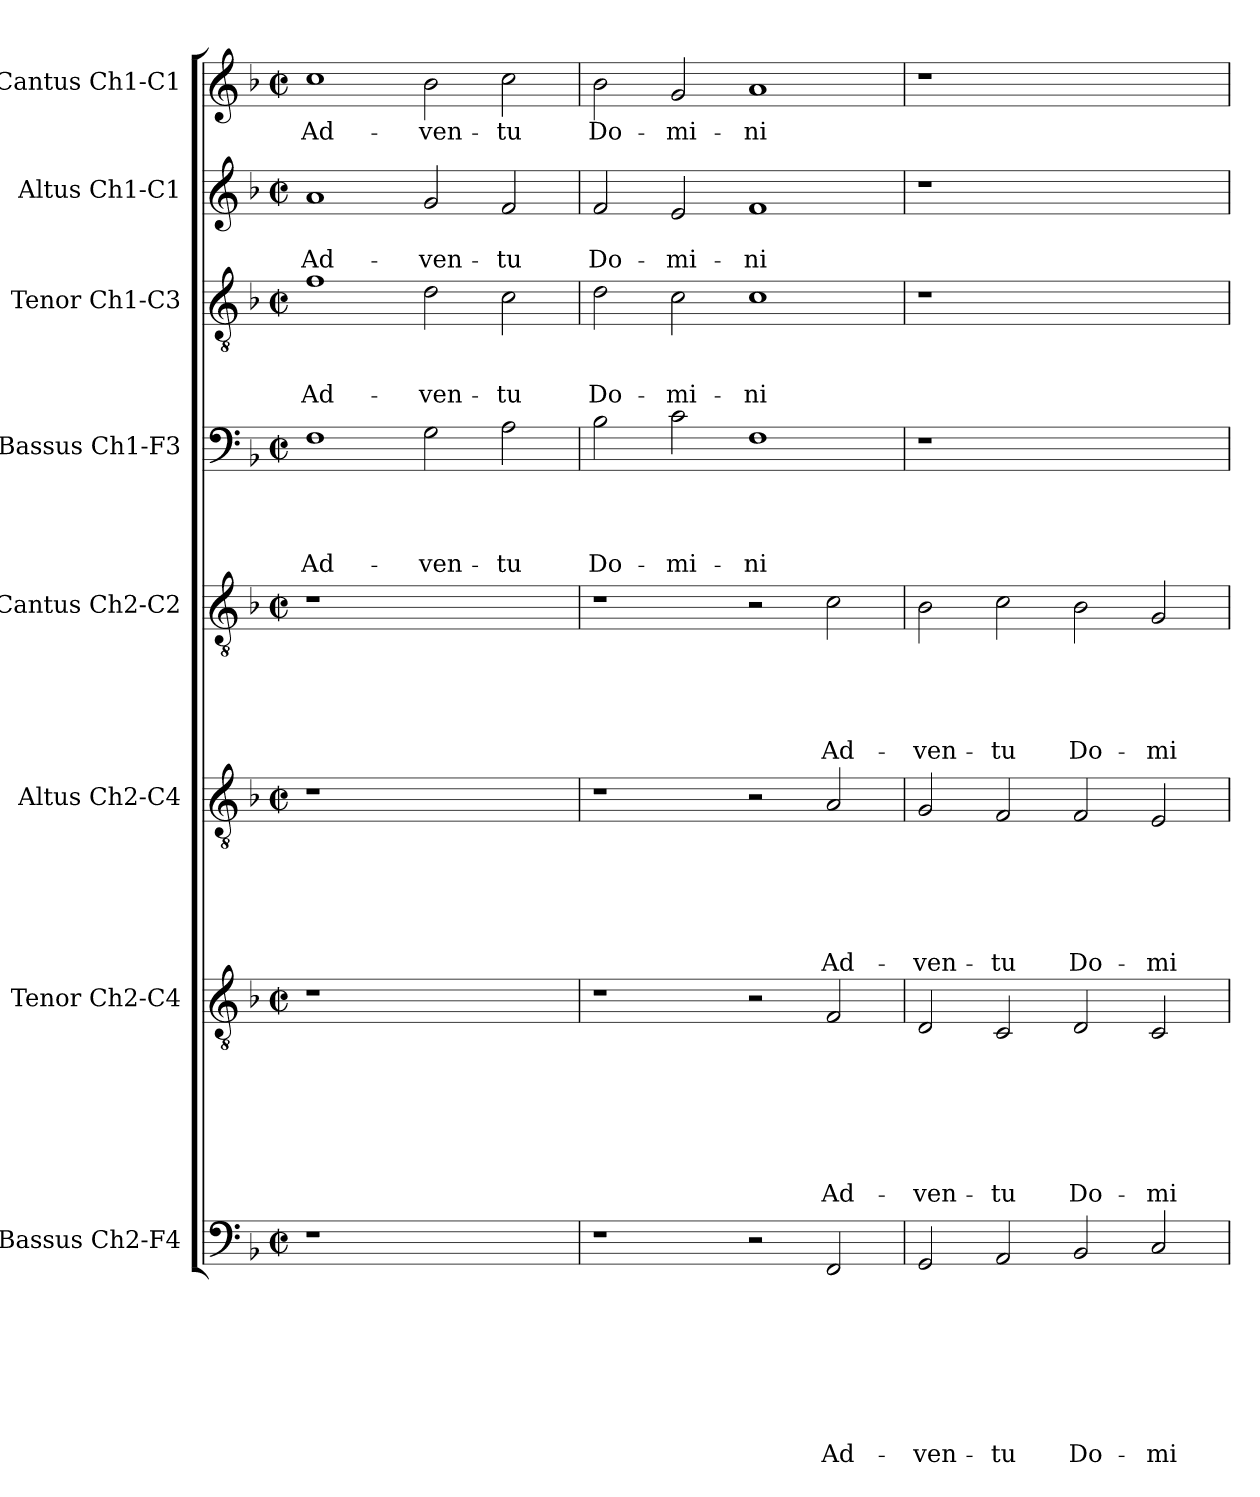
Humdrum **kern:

**kern	**text	**text	**text	**text	**text	**text	**text	**text	**kern	**text	**text	**text	**text	**text	**text	**text	**kern	**text	**text	**text	**text	**text	**text	**kern	**text	**text	**text	**text	**text	**kern	**text	**text	**text	**text	**kern	**text	**text	**text	**kern	**text	**text	**kern	**text
*part8	*part8	*part8	*part8	*part8	*part8	*part8	*part8	*part8	*part7	*part7	*part7	*part7	*part7	*part7	*part7	*part7	*part6	*part6	*part6	*part6	*part6	*part6	*part6	*part5	*part5	*part5	*part5	*part5	*part5	*part4	*part4	*part4	*part4	*part4	*part3	*part3	*part3	*part3	*part2	*part2	*part2	*part1	*part1
*staff8	*staff8	*staff8	*staff8	*staff8	*staff8	*staff8	*staff8	*staff8	*staff7	*staff7	*staff7	*staff7	*staff7	*staff7	*staff7	*staff7	*staff6	*staff6	*staff6	*staff6	*staff6	*staff6	*staff6	*staff5	*staff5	*staff5	*staff5	*staff5	*staff5	*staff4	*staff4	*staff4	*staff4	*staff4	*staff3	*staff3	*staff3	*staff3	*staff2	*staff2	*staff2	*staff1	*staff1
*I"Bassus Ch2-F4	*	*	*	*	*	*	*	*	*I"Tenor Ch2-C4	*	*	*	*	*	*	*	*I"Altus Ch2-C4	*	*	*	*	*	*	*I"Cantus Ch2-C2	*	*	*	*	*	*I"Bassus Ch1-F3	*	*	*	*	*I"Tenor Ch1-C3	*	*	*	*I"Altus Ch1-C1	*	*	*I"Cantus Ch1-C1	*
*I'B2	*	*	*	*	*	*	*	*	*I'T2	*	*	*	*	*	*	*	*I'A2	*	*	*	*	*	*	*I'C2	*	*	*	*	*	*I'B	*	*	*	*	*I'T	*	*	*	*I'A	*	*	*I'C	*
*clefF4	*	*	*	*	*	*	*	*	*clefGv2	*	*	*	*	*	*	*	*clefGv2	*	*	*	*	*	*	*clefGv2	*	*	*	*	*	*clefF4	*	*	*	*	*clefGv2	*	*	*	*clefG2	*	*	*clefG2	*
*k[b-]	*	*	*	*	*	*	*	*	*k[b-]	*	*	*	*	*	*	*	*k[b-]	*	*	*	*	*	*	*k[b-]	*	*	*	*	*	*k[b-]	*	*	*	*	*k[b-]	*	*	*	*k[b-]	*	*	*k[b-]	*
*F:	*	*	*	*	*	*	*	*	*F:	*	*	*	*	*	*	*	*F:	*	*	*	*	*	*	*F:	*	*	*	*	*	*F:	*	*	*	*	*F:	*	*	*	*F:	*	*	*F:	*
*M2/2	*	*	*	*	*	*	*	*	*M2/2	*	*	*	*	*	*	*	*M2/2	*	*	*	*	*	*	*M2/2	*	*	*	*	*	*M2/2	*	*	*	*	*M2/2	*	*	*	*M2/2	*	*	*M2/2	*
*met(c|)	*	*	*	*	*	*	*	*	*met(c|)	*	*	*	*	*	*	*	*met(c|)	*	*	*	*	*	*	*met(c|)	*	*	*	*	*	*met(c|)	*	*	*	*	*met(c|)	*	*	*	*met(c|)	*	*	*met(c|)	*
=1	=1	=1	=1	=1	=1	=1	=1	=1	=1	=1	=1	=1	=1	=1	=1	=1	=1	=1	=1	=1	=1	=1	=1	=1	=1	=1	=1	=1	=1	=1	=1	=1	=1	=1	=1	=1	=1	=1	=1	=1	=1	=1	=1
!	!	!	!	!	!	!	!	!	!	!	!	!	!	!	!	!	!	!	!	!	!	!	!	!	!	!	!	!	!	!	!	!	!	!LO:LY:b	!	!	!	!LO:LY:b	!	!	!LO:LY:b	!	!LO:LY:b
1r	.	.	.	.	.	.	.	.	1r	.	.	.	.	.	.	.	1r	.	.	.	.	.	.	1r	.	.	.	.	.	1F	.	.	.	Ad-	1f	.	.	Ad-	1a	.	Ad-	1cc	Ad-
!	!	!	!	!	!	!	!	!	!	!	!	!	!	!	!	!	!	!	!	!	!	!	!	!	!	!	!	!	!	!	!	!	!	!LO:LY:b	!	!	!	!LO:LY:b	!	!	!LO:LY:b	!	!LO:LY:b
1ryy	.	.	.	.	.	.	.	.	1ryy	.	.	.	.	.	.	.	1ryy	.	.	.	.	.	.	1ryy	.	.	.	.	.	2G\	.	.	.	-ven-	2d\	.	.	-ven-	2g/	.	-ven-	2b-\	-ven-
!	!	!	!	!	!	!	!	!	!	!	!	!	!	!	!	!	!	!	!	!	!	!	!	!	!	!	!	!	!	!	!	!	!	!LO:LY:b	!	!	!	!LO:LY:b	!	!	!LO:LY:b	!	!LO:LY:b
.	.	.	.	.	.	.	.	.	.	.	.	.	.	.	.	.	.	.	.	.	.	.	.	.	.	.	.	.	.	2A\	.	.	.	-tu	2c\	.	.	-tu	2f/	.	-tu	2cc\	-tu
=2	=2	=2	=2	=2	=2	=2	=2	=2	=2	=2	=2	=2	=2	=2	=2	=2	=2	=2	=2	=2	=2	=2	=2	=2	=2	=2	=2	=2	=2	=2	=2	=2	=2	=2	=2	=2	=2	=2	=2	=2	=2	=2	=2
!	!	!	!	!	!	!	!	!	!	!	!	!	!	!	!	!	!	!	!	!	!	!	!	!	!	!	!	!	!	!	!	!	!	!LO:LY:b	!	!	!	!LO:LY:b	!	!	!LO:LY:b	!	!LO:LY:b
1r	.	.	.	.	.	.	.	.	1r	.	.	.	.	.	.	.	1r	.	.	.	.	.	.	1r	.	.	.	.	.	2B-\	.	.	.	Do-	2d\	.	.	Do-	2f/	.	Do-	2b-\	Do-
!	!	!	!	!	!	!	!	!	!	!	!	!	!	!	!	!	!	!	!	!	!	!	!	!	!	!	!	!	!	!	!	!	!	!LO:LY:b	!	!	!	!LO:LY:b	!	!	!LO:LY:b	!	!LO:LY:b
.	.	.	.	.	.	.	.	.	.	.	.	.	.	.	.	.	.	.	.	.	.	.	.	.	.	.	.	.	.	2c\	.	.	.	-mi-	2c\	.	.	-mi-	2e/	.	-mi-	2g/	-mi-
!	!	!	!	!	!	!	!	!	!	!	!	!	!	!	!	!	!	!	!	!	!	!	!	!	!	!	!	!	!	!	!	!	!	!LO:LY:b	!	!	!	!LO:LY:b	!	!	!LO:LY:b	!	!LO:LY:b
2r	.	.	.	.	.	.	.	.	2r	.	.	.	.	.	.	.	2r	.	.	.	.	.	.	2r	.	.	.	.	.	1F	.	.	.	-ni	1c	.	.	-ni	1f	.	-ni	1a	-ni
!	!	!	!	!	!	!	!	!LO:LY:b	!	!	!	!	!	!	!	!LO:LY:b	!	!	!	!	!	!	!LO:LY:b	!	!	!	!	!	!LO:LY:b	!	!	!	!	!	!	!	!	!	!	!	!	!	!
2FF/	.	.	.	.	.	.	.	Ad-	2F/	.	.	.	.	.	.	Ad-	2A/	.	.	.	.	.	Ad-	2c\	.	.	.	.	Ad-	.	.	.	.	.	.	.	.	.	.	.	.	.	.
=3	=3	=3	=3	=3	=3	=3	=3	=3	=3	=3	=3	=3	=3	=3	=3	=3	=3	=3	=3	=3	=3	=3	=3	=3	=3	=3	=3	=3	=3	=3	=3	=3	=3	=3	=3	=3	=3	=3	=3	=3	=3	=3	=3
!	!	!	!	!	!	!	!	!LO:LY:b	!	!	!	!	!	!	!	!LO:LY:b	!	!	!	!	!	!	!LO:LY:b	!	!	!	!	!	!LO:LY:b	!	!	!	!	!	!	!	!	!	!	!	!	!	!
2GG/	.	.	.	.	.	.	.	-ven-	2D/	.	.	.	.	.	.	-ven-	2G/	.	.	.	.	.	-ven-	2B-\	.	.	.	.	-ven-	1r	.	.	.	.	1r	.	.	.	1r	.	.	1r	.
!	!	!	!	!	!	!	!	!LO:LY:b	!	!	!	!	!	!	!	!LO:LY:b	!	!	!	!	!	!	!LO:LY:b	!	!	!	!	!	!LO:LY:b	!	!	!	!	!	!	!	!	!	!	!	!	!	!
2AA/	.	.	.	.	.	.	.	-tu	2C/	.	.	.	.	.	.	-tu	2F/	.	.	.	.	.	-tu	2c\	.	.	.	.	-tu	.	.	.	.	.	.	.	.	.	.	.	.	.	.
!	!	!	!	!	!	!	!	!LO:LY:b	!	!	!	!	!	!	!	!LO:LY:b	!	!	!	!	!	!	!LO:LY:b	!	!	!	!	!	!LO:LY:b	!	!	!	!	!	!	!	!	!	!	!	!	!	!
2BB-/	.	.	.	.	.	.	.	Do-	2D/	.	.	.	.	.	.	Do-	2F/	.	.	.	.	.	Do-	2B-\	.	.	.	.	Do-	1ryy	.	.	.	.	1ryy	.	.	.	1ryy	.	.	1ryy	.
!	!	!	!	!	!	!	!	!LO:LY:b	!	!	!	!	!	!	!	!LO:LY:b	!	!	!	!	!	!	!LO:LY:b	!	!	!	!	!	!LO:LY:b	!	!	!	!	!	!	!	!	!	!	!	!	!	!
2C/	.	.	.	.	.	.	.	-mi-	2C/	.	.	.	.	.	.	-mi-	2E/	.	.	.	.	.	-mi-	2G/	.	.	.	.	-mi-	.	.	.	.	.	.	.	.	.	.	.	.	.	.
=	=	=	=	=	=	=	=	=	=	=	=	=	=	=	=	=	=	=	=	=	=	=	=	=	=	=	=	=	=	=	=	=	=	=	=	=	=	=	=	=	=	=	=
*-	*-	*-	*-	*-	*-	*-	*-	*-	*-	*-	*-	*-	*-	*-	*-	*-	*-	*-	*-	*-	*-	*-	*-	*-	*-	*-	*-	*-	*-	*-	*-	*-	*-	*-	*-	*-	*-	*-	*-	*-	*-	*-	*-
